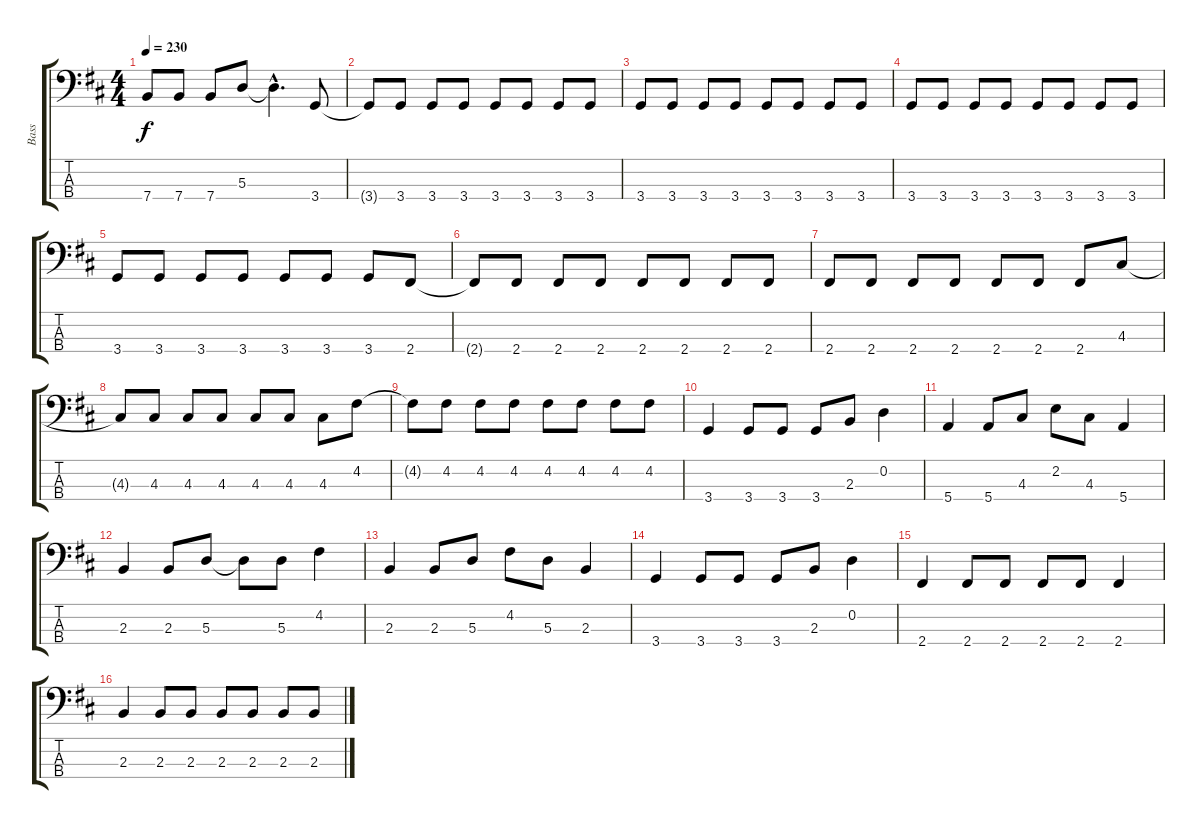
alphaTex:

\track ("Bass" "Bass") {instrument electricbassfinger}
\staff {score tabs}
\tuning (G2 D2 A1 E1) {hide}
\ts (4 4)
\tempo 230
\clef f4
\ks d
7.4.8{dy f} 7.4.8 7.4.8 5.3.8 5.3{hac t}.4{d} 3.4.8 |
3.4{t}.8 3.4.8 3.4.8 3.4.8 3.4.8 3.4.8 3.4.8 3.4.8 |
3.4.8 3.4.8 3.4.8 3.4.8 3.4.8 3.4.8 3.4.8 3.4.8 |
3.4.8 3.4.8 3.4.8 3.4.8 3.4.8 3.4.8 3.4.8 3.4.8 |
3.4.8 3.4.8 3.4.8 3.4.8 3.4.8 3.4.8 3.4.8 2.4.8 |
2.4{t}.8 2.4.8 2.4.8 2.4.8 2.4.8 2.4.8 2.4.8 2.4.8 |
2.4.8 2.4.8 2.4.8 2.4.8 2.4.8 2.4.8 2.4.8 4.3.8 |
4.3{t}.8 4.3.8 4.3.8 4.3.8 4.3.8 4.3.8 4.3.8 4.2.8 |
4.2{t}.8 4.2.8 4.2.8 4.2.8 4.2.8 4.2.8 4.2.8 4.2.8 |
3.4.4 3.4.8 3.4.8 3.4.8 2.3.8 0.2.4 |
5.4.4 5.4.8 4.3.8 2.2.8 4.3.8 5.4.4 |
2.3.4 2.3.8 5.3.8 5.3{t}.8 5.3.8 4.2.4 |
2.3.4 2.3.8 5.3.8 4.2.8 5.3.8 2.3.4 |
3.4.4 3.4.8 3.4.8 3.4.8 2.3.8 0.2.4 |
2.4.4 2.4.8 2.4.8 2.4.8 2.4.8 2.4.4 |
2.3.4 2.3.8 2.3.8 2.3.8 2.3.8 2.3.8 2.3.8
